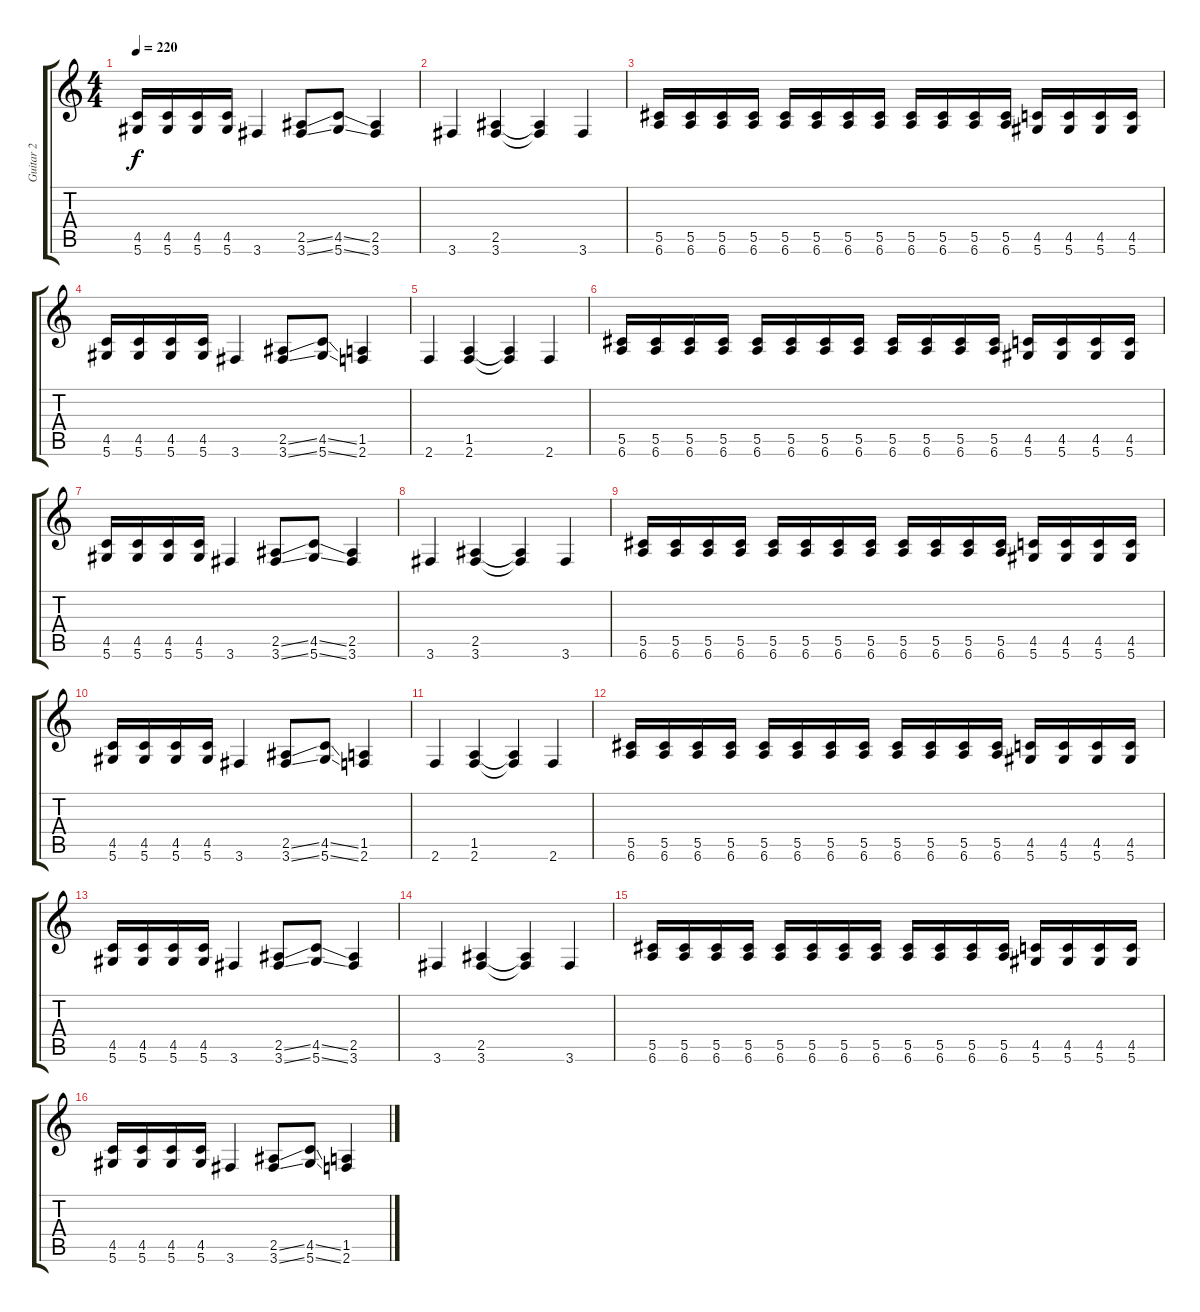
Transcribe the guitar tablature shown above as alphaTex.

\track ("Guitar 2" "Guitar 2") {instrument distortionguitar}
\staff {score tabs}
\tuning (Eb4 Bb3 Gb3 Db3 Ab2 Eb2) {hide}
\ts (4 4)
\tempo 220
\clef g2
\ks c
(4.5 5.6).16{dy f} (4.5 5.6).16 (4.5 5.6).16 (4.5 5.6).16 3.6.4 (2.5{ss} 3.6{ss}).8 (4.5{ss} 5.6{ss}).8 (2.5 3.6).4 |
3.6.4 (2.5 3.6).4 (2.5{t} 3.6{t}).4 3.6.4 |
(5.5 6.6).16 (5.5 6.6).16 (5.5 6.6).16 (5.5 6.6).16 (5.5 6.6).16 (5.5 6.6).16 (5.5 6.6).16 (5.5 6.6).16 (5.5 6.6).16 (5.5 6.6).16 (5.5 6.6).16 (5.5 6.6).16 (4.5 5.6).16 (4.5 5.6).16 (4.5 5.6).16 (4.5 5.6).16 |
(4.5 5.6).16 (4.5 5.6).16 (4.5 5.6).16 (4.5 5.6).16 3.6.4 (2.5{ss} 3.6{ss}).8 (4.5{ss} 5.6{ss}).8 (1.5 2.6).4 |
2.6.4 (1.5 2.6).4 (1.5{t} 2.6{t}).4 2.6.4 |
(5.5 6.6).16 (5.5 6.6).16 (5.5 6.6).16 (5.5 6.6).16 (5.5 6.6).16 (5.5 6.6).16 (5.5 6.6).16 (5.5 6.6).16 (5.5 6.6).16 (5.5 6.6).16 (5.5 6.6).16 (5.5 6.6).16 (4.5 5.6).16 (4.5 5.6).16 (4.5 5.6).16 (4.5 5.6).16 |
(4.5 5.6).16 (4.5 5.6).16 (4.5 5.6).16 (4.5 5.6).16 3.6.4 (2.5{ss} 3.6{ss}).8 (4.5{ss} 5.6{ss}).8 (2.5 3.6).4 |
3.6.4 (2.5 3.6).4 (2.5{t} 3.6{t}).4 3.6.4 |
(5.5 6.6).16 (5.5 6.6).16 (5.5 6.6).16 (5.5 6.6).16 (5.5 6.6).16 (5.5 6.6).16 (5.5 6.6).16 (5.5 6.6).16 (5.5 6.6).16 (5.5 6.6).16 (5.5 6.6).16 (5.5 6.6).16 (4.5 5.6).16 (4.5 5.6).16 (4.5 5.6).16 (4.5 5.6).16 |
(4.5 5.6).16 (4.5 5.6).16 (4.5 5.6).16 (4.5 5.6).16 3.6.4 (2.5{ss} 3.6{ss}).8 (4.5{ss} 5.6{ss}).8 (1.5 2.6).4 |
2.6.4 (1.5 2.6).4 (1.5{t} 2.6{t}).4 2.6.4 |
(5.5 6.6).16 (5.5 6.6).16 (5.5 6.6).16 (5.5 6.6).16 (5.5 6.6).16 (5.5 6.6).16 (5.5 6.6).16 (5.5 6.6).16 (5.5 6.6).16 (5.5 6.6).16 (5.5 6.6).16 (5.5 6.6).16 (4.5 5.6).16 (4.5 5.6).16 (4.5 5.6).16 (4.5 5.6).16 |
(4.5 5.6).16 (4.5 5.6).16 (4.5 5.6).16 (4.5 5.6).16 3.6.4 (2.5{ss} 3.6{ss}).8 (4.5{ss} 5.6{ss}).8 (2.5 3.6).4 |
3.6.4 (2.5 3.6).4 (2.5{t} 3.6{t}).4 3.6.4 |
(5.5 6.6).16 (5.5 6.6).16 (5.5 6.6).16 (5.5 6.6).16 (5.5 6.6).16 (5.5 6.6).16 (5.5 6.6).16 (5.5 6.6).16 (5.5 6.6).16 (5.5 6.6).16 (5.5 6.6).16 (5.5 6.6).16 (4.5 5.6).16 (4.5 5.6).16 (4.5 5.6).16 (4.5 5.6).16 |
(4.5 5.6).16 (4.5 5.6).16 (4.5 5.6).16 (4.5 5.6).16 3.6.4 (2.5{ss} 3.6{ss}).8 (4.5{ss} 5.6{ss}).8 (1.5 2.6).4
